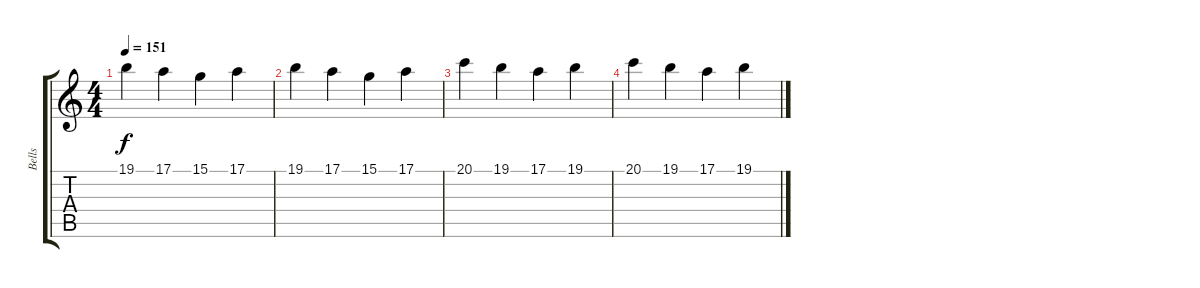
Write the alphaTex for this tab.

\track ("Bells" "Bells") {instrument pad1newage}
\staff {score tabs}
\tuning (E4 B3 G3 D3 A2 E2) {hide}
\ts (4 4)
\tempo 151
\clef g2
\ks c
19.1.4{dy f} 17.1.4 15.1.4 17.1.4 |
19.1.4 17.1.4 15.1.4 17.1.4 |
20.1.4 19.1.4 17.1.4 19.1.4 |
20.1.4 19.1.4 17.1.4 19.1.4
